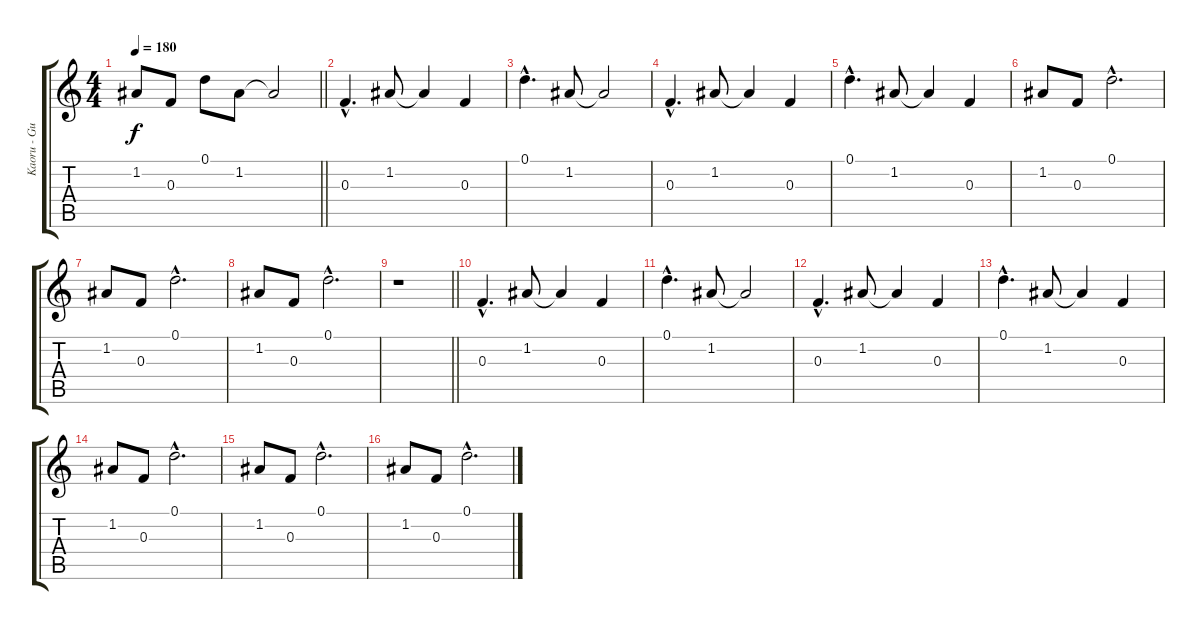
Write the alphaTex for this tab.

\track ("Kaoru - Guitar 1" "Kaoru - Gu") {instrument overdrivenguitar}
\staff {score tabs}
\tuning (D4 A3 F3 C3 G2 D2) {hide}
\ts (4 4)
\tempo 180
\clef g2
\barLineRight lightlight
\ks c
1.2.8{dy f} 0.3.8 0.1.8 1.2.8 1.2{t}.2 |
0.3{hac}.4{d} 1.2.8 1.2{t}.4 0.3.4 |
0.1{hac}.4{d} 1.2.8 1.2{t}.2 |
0.3{hac}.4{d} 1.2.8 1.2{t}.4 0.3.4 |
0.1{hac}.4{d} 1.2.8 1.2{t}.4 0.3.4 |
1.2.8 0.3.8 0.1{hac}.2{d} |
1.2.8 0.3.8 0.1{hac}.2{d} |
1.2.8 0.3.8 0.1{hac}.2{d} |
\barLineRight lightlight
r.1 |
0.3{hac}.4{d} 1.2.8 1.2{t}.4 0.3.4 |
0.1{hac}.4{d} 1.2.8 1.2{t}.2 |
0.3{hac}.4{d} 1.2.8 1.2{t}.4 0.3.4 |
0.1{hac}.4{d} 1.2.8 1.2{t}.4 0.3.4 |
1.2.8 0.3.8 0.1{hac}.2{d} |
1.2.8 0.3.8 0.1{hac}.2{d} |
1.2.8 0.3.8 0.1{hac}.2{d}
